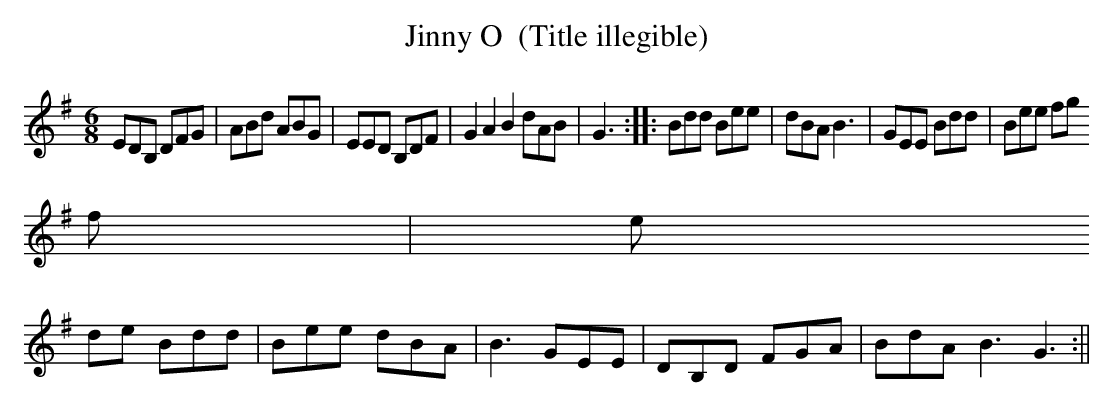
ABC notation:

X:1
T:Jinny O  (Title illegible)
M:6/8
L:1/8
K:G major
EDB, DFG|ABd ABG|EED B,DF|G2A2B2 dAB|G3:||:Bdd Bee|dBA B3|GEE Bdd|Bee fg
f|e
de Bdd|Bee dBA|B3GEE|DB,D FGA|BdA  B3G3:||
